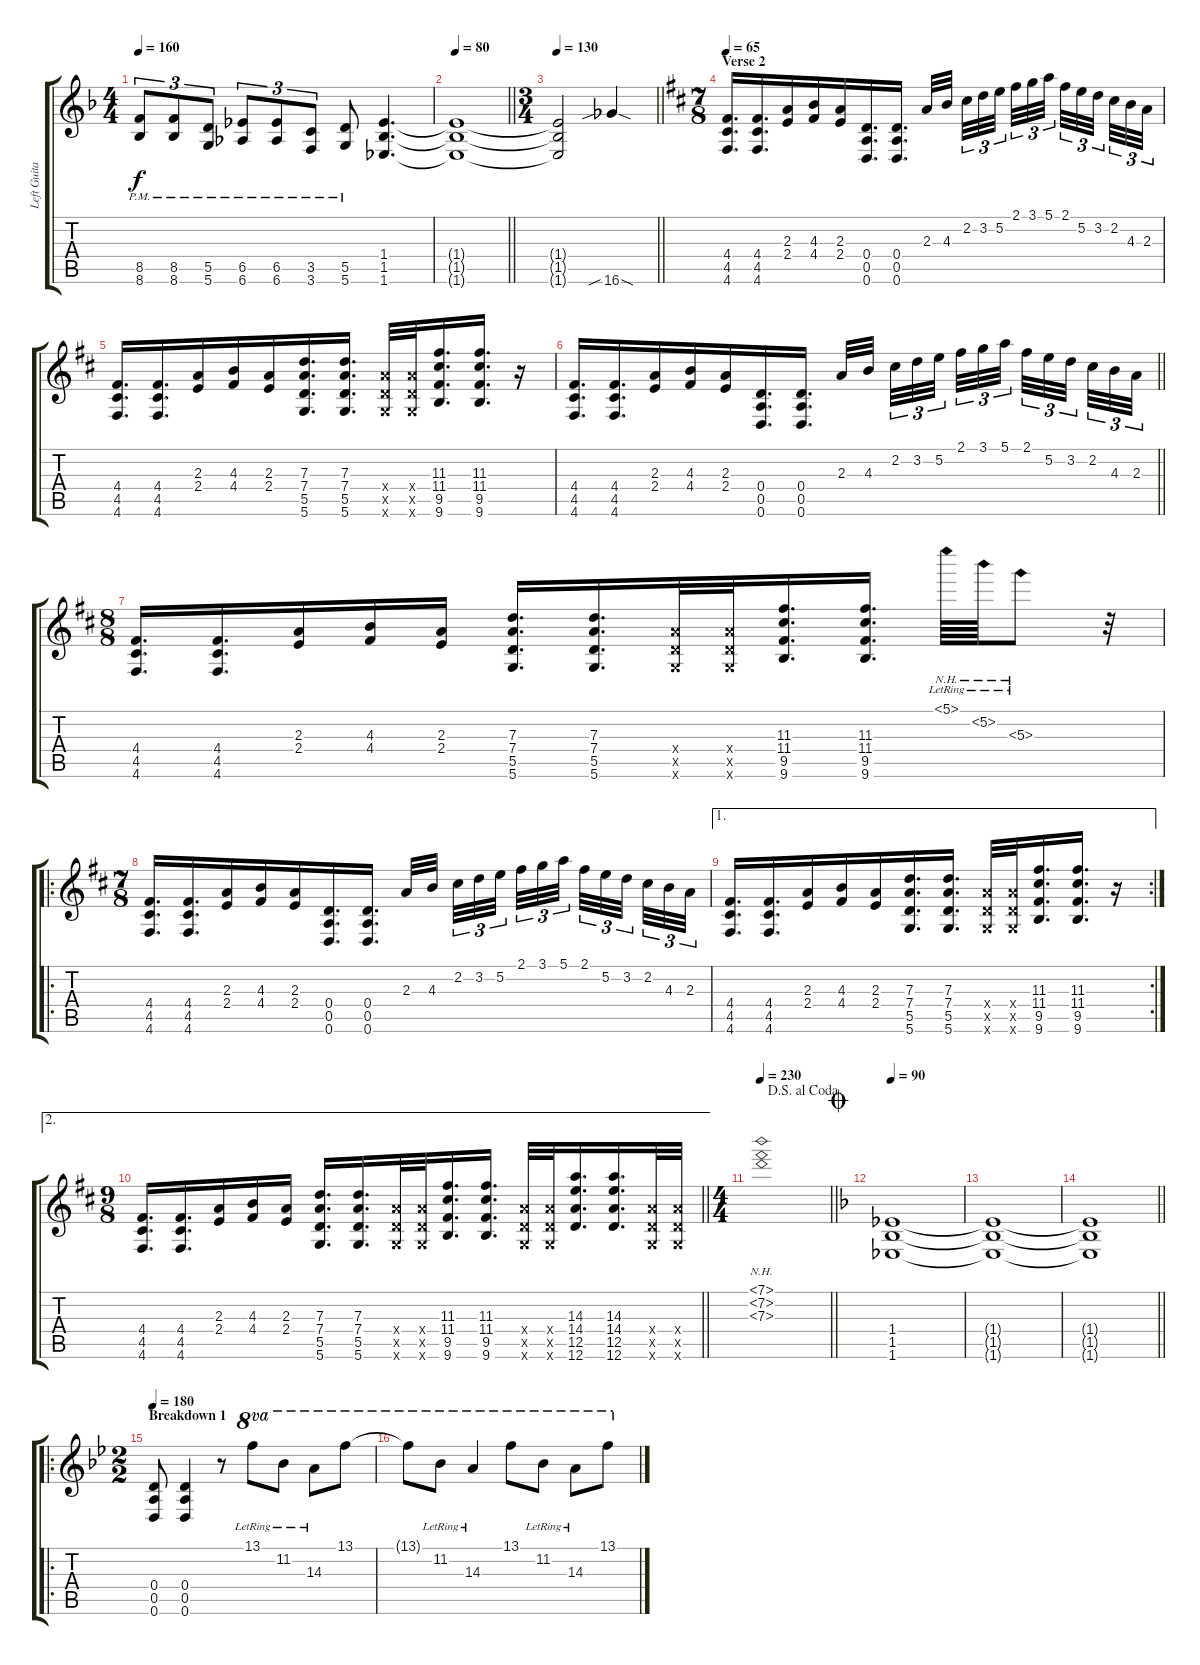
\track ("Left Guitar" "Left Guita") {instrument distortionguitar}
\staff {score tabs}
\tuning (E4 B3 G3 D3 A2 D2) {hide}
\ts (4 4)
\tempo 160
\clef g2
\ks f
(8.5{pm} 8.6{pm}).8{tu (3 2) dy f} (8.5{pm} 8.6{pm}).8{tu (3 2)} (5.5{pm} 5.6{pm}).8{tu (3 2)} (6.5{pm} 6.6{pm}).8{tu (3 2)} (6.5{pm} 6.6{pm}).8{tu (3 2)} (3.5{pm} 3.6{pm}).8{tu (3 2)} (5.5{pm} 5.6{pm}).8 (1.4 1.5 1.6).4{d} |
\tempo 80
\barLineRight lightlight
(1.4{t} 1.5{t} 1.6{t}).1 |
\ts (3 4)
\tempo 130
\barLineRight lightlight
(1.4{t} 1.5{t} 1.6{t}).2 16.6{sib sod}.4 |
\ts (7 8)
\section ("" "Verse 2")
\tempo 65
\ks d
(4.4 4.5 4.6).16{d} (4.4 4.5 4.6).16{d} (2.3 2.4).16 (4.3 4.4).16 (2.3 2.4).16 (0.4 0.5 0.6).16{d} (0.4 0.5 0.6).16{d} 2.3.32 4.3.32 2.2.32{tu (3 2)} 3.2.32{tu (3 2)} 5.2.32{tu (3 2) beam splitsecondary} 2.1.32{tu (3 2)} 3.1.32{tu (3 2)} 5.1.32{tu (3 2)} 2.1.32{tu (3 2)} 5.2.32{tu (3 2)} 3.2.32{tu (3 2) beam splitsecondary} 2.2.32{tu (3 2)} 4.3.32{tu (3 2)} 2.3.32{tu (3 2)} |
(4.4 4.5 4.6).16{d} (4.4 4.5 4.6).16{d} (2.3 2.4).16 (4.3 4.4).16 (2.3 2.4).16 (7.3 7.4 5.5 5.6).16{d} (7.3 7.4 5.5 5.6).16{d} (7.4{x} 5.5{x} 5.6{x}).32 (7.4{x} 5.5{x} 5.6{x}).32 (11.3 11.4 9.5 9.6).16{d} (11.3 11.4 9.5 9.6).16{d} r.16 |
\barLineRight lightlight
(4.4 4.5 4.6).16{d} (4.4 4.5 4.6).16{d} (2.3 2.4).16 (4.3 4.4).16 (2.3 2.4).16 (0.4 0.5 0.6).16{d} (0.4 0.5 0.6).16{d} 2.3.32 4.3.32 2.2.32{tu (3 2)} 3.2.32{tu (3 2)} 5.2.32{tu (3 2) beam splitsecondary} 2.1.32{tu (3 2)} 3.1.32{tu (3 2)} 5.1.32{tu (3 2)} 2.1.32{tu (3 2)} 5.2.32{tu (3 2)} 3.2.32{tu (3 2) beam splitsecondary} 2.2.32{tu (3 2)} 4.3.32{tu (3 2)} 2.3.32{tu (3 2)} |
\ts (8 8)
(4.4 4.5 4.6).16{d} (4.4 4.5 4.6).16{d} (2.3 2.4).16 (4.3 4.4).16 (2.3 2.4).16 (7.3 7.4 5.5 5.6).16{d} (7.3 7.4 5.5 5.6).16{d} (7.4{x} 5.5{x} 5.6{x}).32 (7.4{x} 5.5{x} 5.6{x}).32 (11.3 11.4 9.5 9.6).16{d} (11.3 11.4 9.5 9.6).16{d} 5.1{nh lr}.64 5.2{nh lr}.64 5.3{nh lr}.8 r.32 |
\ro
\ts (7 8)
(4.4 4.5 4.6).16{d} (4.4 4.5 4.6).16{d} (2.3 2.4).16 (4.3 4.4).16 (2.3 2.4).16 (0.4 0.5 0.6).16{d} (0.4 0.5 0.6).16{d} 2.3.32 4.3.32 2.2.32{tu (3 2)} 3.2.32{tu (3 2)} 5.2.32{tu (3 2) beam splitsecondary} 2.1.32{tu (3 2)} 3.1.32{tu (3 2)} 5.1.32{tu (3 2)} 2.1.32{tu (3 2)} 5.2.32{tu (3 2)} 3.2.32{tu (3 2) beam splitsecondary} 2.2.32{tu (3 2)} 4.3.32{tu (3 2)} 2.3.32{tu (3 2)} |
\ae 1
\rc 2
(4.4 4.5 4.6).16{d} (4.4 4.5 4.6).16{d} (2.3 2.4).16 (4.3 4.4).16 (2.3 2.4).16 (7.3 7.4 5.5 5.6).16{d} (7.3 7.4 5.5 5.6).16{d} (7.4{x} 5.5{x} 5.6{x}).32 (7.4{x} 5.5{x} 5.6{x}).32 (11.3 11.4 9.5 9.6).16{d} (11.3 11.4 9.5 9.6).16{d} r.16 |
\ae 2
\ts (9 8)
\barLineRight lightlight
(4.4 4.5 4.6).16{d} (4.4 4.5 4.6).16{d} (2.3 2.4).16 (4.3 4.4).16 (2.3 2.4).16 (7.3 7.4 5.5 5.6).16{d} (7.3 7.4 5.5 5.6).16{d} (7.4{x} 5.5{x} 5.6{x}).32 (7.4{x} 5.5{x} 5.6{x}).32 (11.3 11.4 9.5 9.6).16{d} (11.3 11.4 9.5 9.6).16{d} (7.4{x} 5.5{x} 5.6{x}).32 (7.4{x} 5.5{x} 5.6{x}).32 (14.3 14.4 12.5 12.6).16{d} (14.3 14.4 12.5 12.6).16{d} (7.4{x} 5.5{x} 5.6{x}).32 (7.4{x} 5.5{x} 5.6{x}).32 |
\ts (4 4)
\jump dalsegnoalcoda
\tempo 230
\barLineRight lightlight
(7.1{nh} 7.2{nh} 7.3{nh}).1 |
\jump coda
\tempo 90
\ks f
(1.4 1.5 1.6).1 |
(1.4{t} 1.5{t} 1.6{t}).1 |
\barLineRight lightlight
(1.4{t} 1.5{t} 1.6{t}).1 |
\ro
\ts (2 2)
\section ("" "Breakdown 1")
\tempo 180
\ks bb
(0.4 0.5 0.6).8 (0.4 0.5 0.6).4 r.8 13.1{lr}.8{ot 8va} 11.2{lr}.8{ot 8va} 14.3{lr}.8{ot 8va} 13.1.8{ot 8va} |
13.1{t}.8{ot 8va} 11.2{lr}.8{ot 8va} 14.3{lr}.4{ot 8va} 13.1.8{ot 8va} 11.2{lr}.8{ot 8va} 14.3{lr}.8{ot 8va} 13.1.8{ot 8va}
